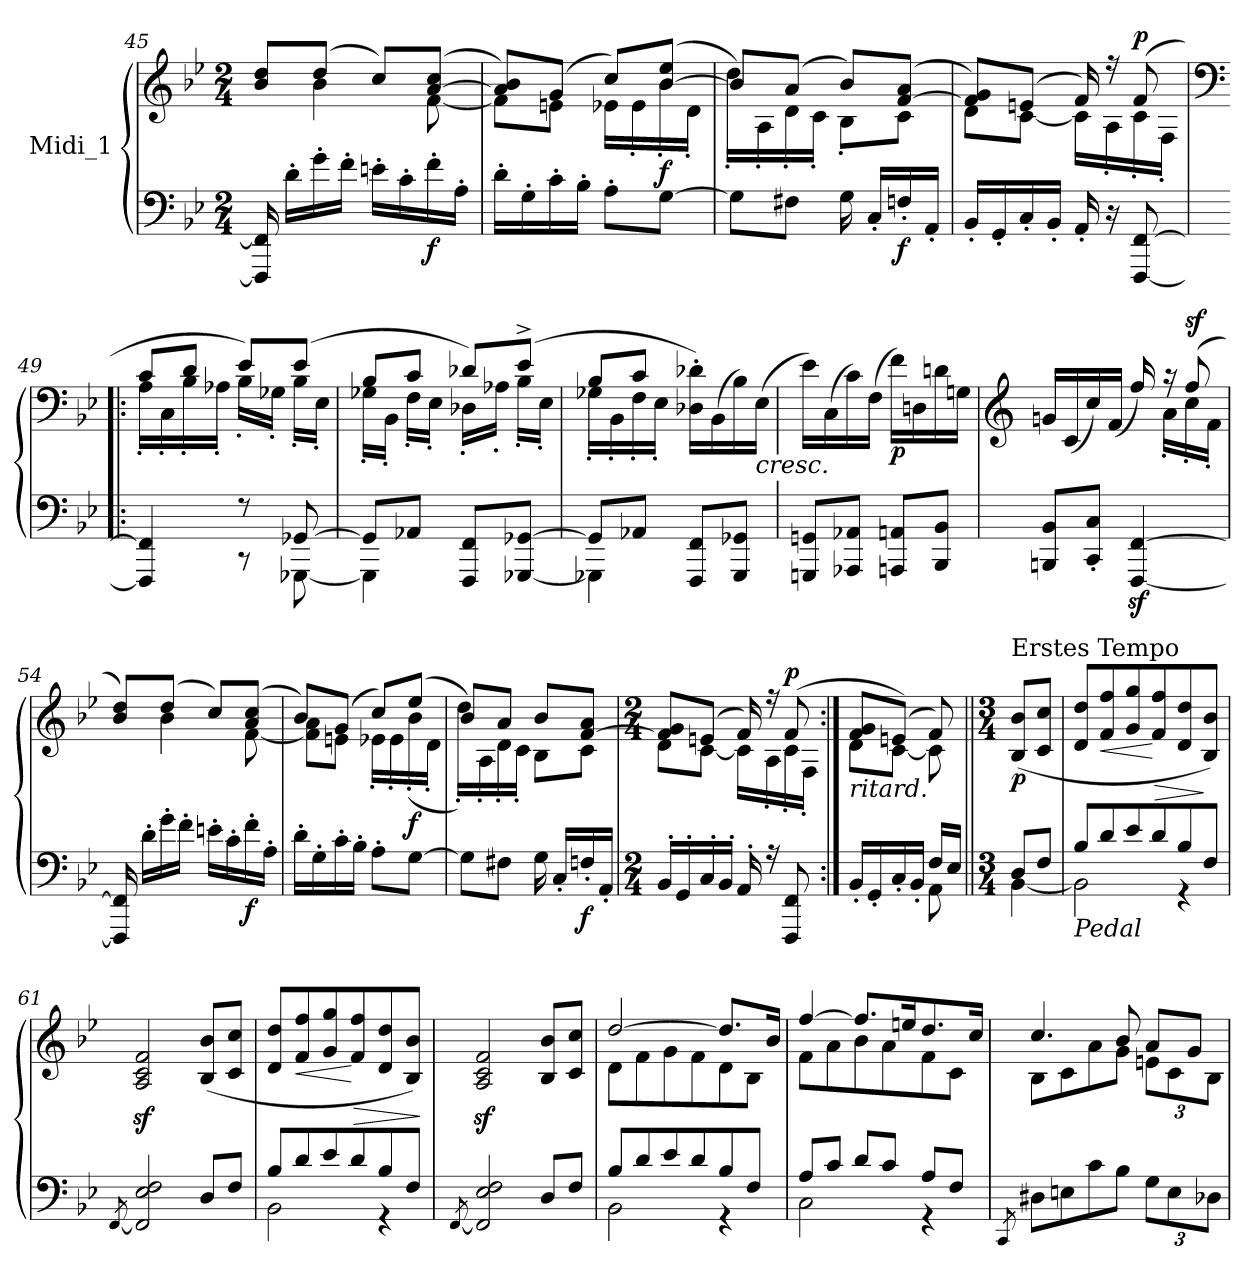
**kern	**kern	**dynam
*part1	*part1	*part1
*staff2	*staff1	*staff1/2
*I"Midi_1	*	*
*clefF4	*clefG2	*
*k[b-e-]	*k[b-e-]	*
*B-:	*B-:	*
*M2/4	*M2/4	*
=45	=45	=45
*	*^	*
16FFF/] 16FF/]	8b-/ 8dd/L	8ryy	.
16d'\LL	.	.	.
16g'\	(>8dd/J	4b-\	.
16f'\JJ	.	.	.
16en'\LL	8cc/L)	.	.
16c'\	.	.	.
!	!	!	!LO:DY:b=2
16f'\	([<8a/ 8cc/J	[8f\	f
16A'\JJ	.	.	.
!!LO:LB:g=z	!!
=46	=46	=46	=46
16d'\LL	8a/] 8b-/L)	8f\L]	.
16G'\	.	.	.
16c'\	(>8g/J	8en\J	.
16B-'\JJ	.	.	.
8A'\L	8cc/L)	16e-X\LL	.
.	.	16e-'\	.
!	!	!	!LO:DY:b
[8G\J	([<8b-/ 8ee-/J	16b-'\	f
.	.	16d'\JJ	.
=47	=47	=47	=47
8G\L]	8b-/L])	16dd'>\LL	.
.	.	16A'\	.
8F#X\J	(>8a/J	16d'\	.
.	.	16c'\JJ	.
16G\	8b-/L)	8B-'\L	.
16C'/LL	.	.	.
!	!	!	!LO:DY:b=2
16Fn'/	(>[8f/ 8a/J	8c\J	f
16AA'/JJ	.	.	.
=48	=48	=48	=48
16BB-'/LL	8f/] 8g/L)	8d\L	.
16GG'/	.	.	.
16C'/	(>8en/J	[8c\J	.
16BB-'/JJ	.	.	.
16AA'/	16f/)	16c\LL]	.
16r	16r	16A'\	.
!	!	!	!LO:DY:a
[8FFF/ [8FF/	(8f/	16c'\	p
.	.	16F'\JJ	.
=49!|:	=49!|:	=49!|:	=49!|:
*	*clefF4	*	*
*^	*	*	*
4FFF/] 4FF/]	4ryy	8c/L	16A'\LL	.
.	.	.	16C'\	.
.	.	8d/J	16B-'\	.
.	.	.	16A-X'\JJ	.
8r	8r	8e-i/L)	16B-'\LL	.
.	.	.	16G-X'\JJ	.
[8GG-X/	[8GGG-X\	(>8e-/J	16B-'\LL	.
.	.	.	16E-'\JJ	.
=50	=50	=50	=50	=50
8GG-/L]	4GGG-\]	8B-/L	16G-X'\LL	.
.	.	.	16BB-'\JJ	.
8AA-X/J	.	8c/J	16F'\LL	.
.	.	.	16E-'\JJ	.
8FFF/ 8FF/L	4ryy	8d-X/L)	16D-X'\LL	.
.	.	.	16A-X'\JJ	.
[8GGG-X/ [8GG-X/J	.	(8e-^/J	16B-'\LL	.
.	.	.	16E-'\JJ	.
!!LO:LB:g=z	!!
=51	=51	=51	=51	=51
8GG-/L]	4GGG-X\]	8B-/L	16G-X'\LL	.
.	.	.	16BB-'\	.
8AA-X/J	.	8c/J	16F'\	.
.	.	.	16E-'\JJ	.
8FFF/ 8FF/L	4ryy	16D-X\'< 16d-X\'<LL)	4ryy	.
.	.	(>16BB-\	.	.
8GGG-/ 8GG-X/J	.	16B-\)	.	.
!	!	!	!	!LO:HP:b
.	.	(16E-\JJ	.	<
=52	=52	=52	=52	=52
8GGGni/ 8GGni/L	2ryy	16e-\LL)	2ryy	.
.	.	(16C\	.	.
8AAA-X/ 8AA-X/J	.	16c\)	.	.
.	.	(16F\JJ	.	.
!	!	!	!	!LO:DY:b
8AAAn/ 8AAn/L	.	16f\LL)	.	p
.	.	16Dni\	.	.
8BBB-/ 8BB-/J	.	16dni\	.	.
.	.	16Gni\JJ	.	.
*v	*v	*	*	*
*	*v	*v	*
.	.	[
=53	=53	=53
*	*clefG2	*
*	*^	*
8BBBni/ 8BB-i/L	16gni/LL	4ryy	.
.	(16c/	.	.
8CC/' 8C/'J	16cc/)	.	.
.	(16f/JJ	.	.
[4FFF/z< [4FF/z<	16ff/)	16ryy	.
.	16r	16a'\LL	.
!	!	!	!LO:DY:a
.	(>8ff/	16cc'\	sf
.	.	16f'\JJ	.
=54	=54	=54	=54
16FFF/] 16FF/]	8b-/ 8dd/L)	8ryy	.
16d'\LL	.	.	.
16g'\	(>8dd/J	4b-\	.
16f'\JJ	.	.	.
16en'\LL	8cc/L)	.	.
16c'\	.	.	.
!	!	!	!LO:DY:b=2
16f'\	(>8a/ 8cc/J	[8f\	f
16A'\JJ	.	.	.
=55	=55	=55	=55
16d'\LL	8b-/L)	8f\] 8a\L	.
16G'\	.	.	.
16c'\	(>8g/J	8en\J	.
16B-'\JJ	.	.	.
8A'\L	8cc/L)	16e-X'\LL	.
.	.	16e-'\	.
!	!	!	!LO:DY:b
[8G\J	(8ee-/J	(<16b-'\	f
.	.	16d'\JJ	.
=56	=56	=56	=56
8G\L]	8b-/L)	16dd'\LL)	.
.	.	16A'\	.
8F#X\J	8a/J	16d'\	.
.	.	16c'\JJ	.
16G\	8b-/L	8B-\L	.
16C'/LL	.	.	.
!	!	!	!LO:DY:b=2
16Fn'/	[8f/ 8a/J	8c\J	f
16AA'/JJ	.	.	.
=57	=57	=57	=57
*M2/4	*M2/4	*	*
*^	*	*	*
16BB-'/LL	2ryy	8f/] 8g/L	8d\L	.
16GG'/	.	.	.	.
16C'/	.	(>8en/J	[8c\J	.
16BB-'/JJ	.	.	.	.
16AA'/	.	16f/)	16c\LL]	.
16r	.	16r	16A'\	.
!	!	!	!	!LO:DY:a
8FFF/ 8FF/	.	(>8f/	16c'\	p
.	.	.	16F'\JJ	.
=58:|!	=58:|!	=58:|!	=58:|!	=58:|!
!	!	!LO:TX:b:i:t=ritard.	!	!
16BB-'/LL	4ryy	8f/ 8g/L	8d\L	.
16GG'/	.	.	.	.
16C'/	.	(>8en/J)	[8c\J	.
16BB-'/JJ	.	.	.	.
16F/LL	8AA\	8f/)	8c\]	.
16E-i/JJ	.	.	.	.
*	*	*v	*v	*
=59||	=59||	=59||	=59||
*M3/4	*	*M3/4	*
!	!	!LO:TX:a:t=Erstes Tempo	!
!	!	!	!LO:DY:b
8D/L	[4BB-\	(>8B-/ 8b-/L	p
8F/J	.	8c/ 8cc/J	.
=60	=60	=60	=60
!LO:TX:b:i:t=Pedal	!	!	!
8B-/L	2BB-\]	8d/ 8dd/L	.
!	!	!	!LO:HP:b
8d/	.	8f/ 8ff/	<
8e-/	.	8g/ 8gg/	.
!	!	!	!LO:HP:n=1:b
8d/	.	8f/ 8ff/	[ >
8B-/	4r	8d/ 8dd/	.
8F/J	.	8B-/ 8b-/J)	]
*v	*v	*	*
=61	=61	=61
[8qFF/	.	.
2FF/] 2E-/ 2F/	2A/z< 2c/z< 2f/z<	.
8D/L	(>8B-/ 8b-/L	.
8F/J	8c/ 8cc/J	.
!!LO:LB:g=z
=62	=62	=62
*^	*	*
8B-/L	2BB-\	8d/ 8dd/L	.
!	!	!	!LO:HP:b
8d/	.	8f/ 8ff/	<
8e-/	.	8g/ 8gg/	.
!	!	!	!LO:HP:n=1:b
8d/	.	8f/ 8ff/	[ >
8B-/	4r	8d/ 8dd/	.
8F/J	.	8B-/ 8b-/J)	.
*v	*v	*	*
.	.	]
=63	=63	=63
[8qFF/	.	.
2FF/] 2E-/ 2F/	2A/z< 2c/z< 2f/z<	.
8D/L	8B-/ 8b-/L	.
8F/J	8c/ 8cc/J	.
=64	=64	=64
*^	*^	*
8B-/L	2BB-\	[2dd/	8d\L	.
8d/	.	.	8f\	.
8e-/	.	.	8g\	.
8d/	.	.	8f\	.
8B-/	4r	8.dd/L]	8d\	.
8F/J	.	.	8B-\J	.
.	.	16b-/Jk	.	.
=65	=65	=65	=65	=65
8A/L	2C\	[4ff/	8f\L	.
8c/J	.	.	8a\	.
8d/L	.	8.ff/L]	8b-\	.
8c/J	.	.	8a\	.
.	.	16een/K	.	.
8A/L	4r	8.dd/	8f\	.
8F/J	.	.	8c\J	.
.	.	16cc/Jk	.	.
*v	*v	*	*	*
=66	=66	=66	=66
8qCC/	.	.	.
8D#X\L	4.cc/	8B-\L	.
8En\	.	8c\	.
8c\	.	8a\	.
8B-\J	8b-/	8g\J	.
*Xbrackettup	*	*Xbrackettup	*
12G\L	8a/L	12en\L	.
12E\	.	12c\	.
.	8g/J	.	.
12D-X\J	.	12B-\J	.
*	*v	*v	*
=	=	=
*-	*-	*-
